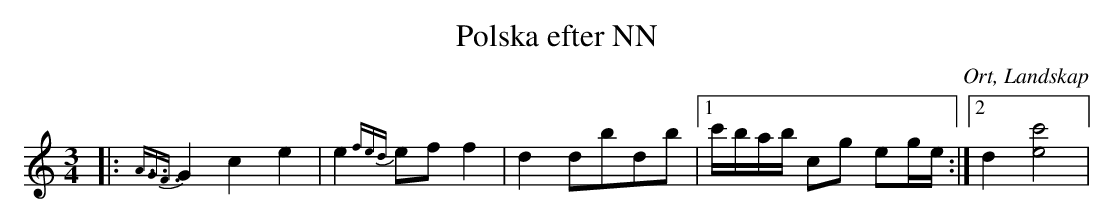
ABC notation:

X:1
T:Polska efter NN
O:Ort, Landskap
M:3/4
L:1/8
K:C
|:{A3/2G3/2F3/2}G2 c2 e2|e2 {fed}ef f2|d2 dbdb|1 c'/b/a/b/ cg eg/e/:|2 d2 [e4c'4]|
